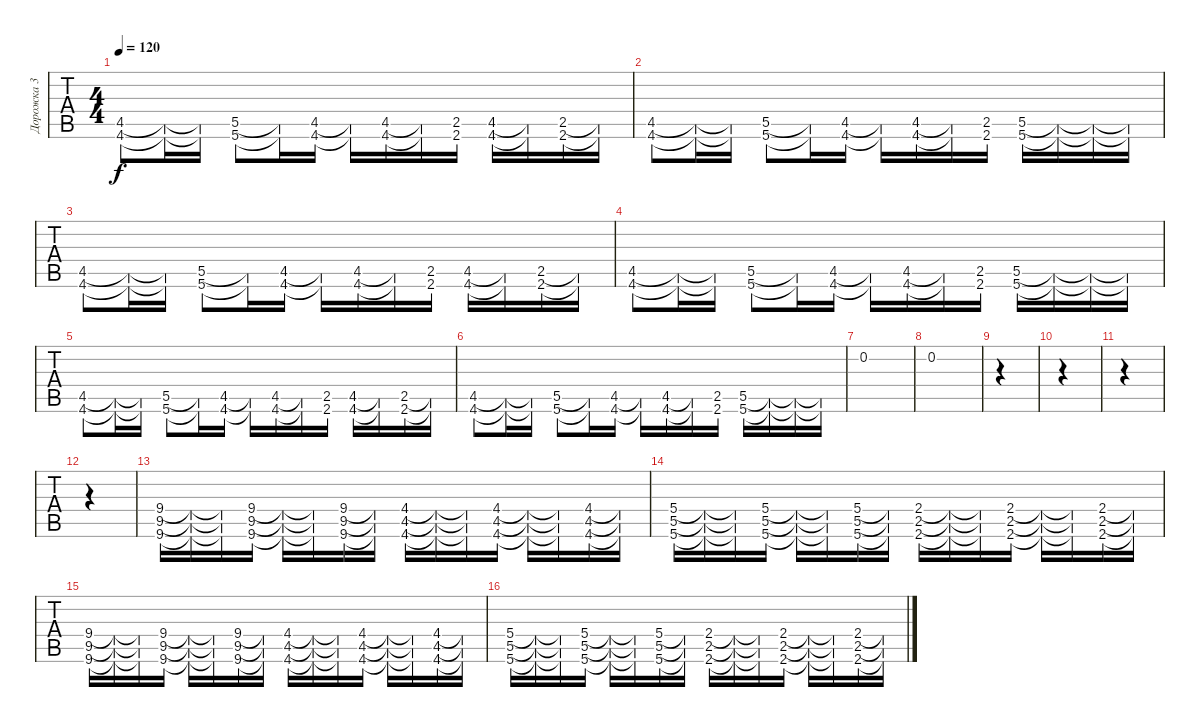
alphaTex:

\track ("Дорожка 3" "Дорожка 3") {instrument overdrivenguitar}
\staff {tabs}
\tuning (D4 A3 F3 C3 G2 C2) {hide}
\ts (4 4)
\tempo 120
\clef g2
\ks c
(4.5 4.6).8{dy f} (4.5{t} 4.6{t}).16 (4.5{t} 4.6{t}).16 (5.5 5.6).8 (5.5{t} 5.6{t}).16 (4.5 4.6).16 (4.5{t} 4.6{t}).16 (4.5 4.6).16 (4.5{t} 4.6{t}).16 (2.5 2.6).16 (4.5 4.6).16 (4.5{t} 4.6{t}).16 (2.5 2.6).16 (2.5{t} 2.6{t}).16 |
(4.5 4.6).8 (4.5{t} 4.6{t}).16 (4.5{t} 4.6{t}).16 (5.5 5.6).8 (5.5{t} 5.6{t}).16 (4.5 4.6).16 (4.5{t} 4.6{t}).16 (4.5 4.6).16 (4.5{t} 4.6{t}).16 (2.5 2.6).16 (5.5 5.6).16 (5.5{t} 5.6{t}).16 (5.5{t} 5.6{t}).16 (5.5{t} 5.6{t}).16 |
(4.5 4.6).8 (4.5{t} 4.6{t}).16 (4.5{t} 4.6{t}).16 (5.5 5.6).8 (5.5{t} 5.6{t}).16 (4.5 4.6).16 (4.5{t} 4.6{t}).16 (4.5 4.6).16 (4.5{t} 4.6{t}).16 (2.5 2.6).16 (4.5 4.6).16 (4.5{t} 4.6{t}).16 (2.5 2.6).16 (2.5{t} 2.6{t}).16 |
(4.5 4.6).8 (4.5{t} 4.6{t}).16 (4.5{t} 4.6{t}).16 (5.5 5.6).8 (5.5{t} 5.6{t}).16 (4.5 4.6).16 (4.5{t} 4.6{t}).16 (4.5 4.6).16 (4.5{t} 4.6{t}).16 (2.5 2.6).16 (5.5 5.6).16 (5.5{t} 5.6{t}).16 (5.5{t} 5.6{t}).16 (5.5{t} 5.6{t}).16 |
(4.5 4.6).8 (4.5{t} 4.6{t}).16 (4.5{t} 4.6{t}).16 (5.5 5.6).8 (5.5{t} 5.6{t}).16 (4.5 4.6).16 (4.5{t} 4.6{t}).16 (4.5 4.6).16 (4.5{t} 4.6{t}).16 (2.5 2.6).16 (4.5 4.6).16 (4.5{t} 4.6{t}).16 (2.5 2.6).16 (2.5{t} 2.6{t}).16 |
(4.5 4.6).8 (4.5{t} 4.6{t}).16 (4.5{t} 4.6{t}).16 (5.5 5.6).8 (5.5{t} 5.6{t}).16 (4.5 4.6).16 (4.5{t} 4.6{t}).16 (4.5 4.6).16 (4.5{t} 4.6{t}).16 (2.5 2.6).16 (5.5 5.6).16 (5.5{t} 5.6{t}).16 (5.5{t} 5.6{t}).16 (5.5{t} 5.6{t}).16 |
0.2.1 |
0.2.1 |
|
|
|
|
(9.4 9.5 9.6).16 (9.4{t} 9.5{t} 9.6{t}).16 (9.4{t} 9.5{t} 9.6{t}).16 (9.4 9.5 9.6).16 (9.4{t} 9.5{t} 9.6{t}).16 (9.4{t} 9.5{t} 9.6{t}).16 (9.4 9.5 9.6).16 (9.4{t} 9.5{t} 9.6{t}).16 (4.4 4.5 4.6).16 (4.4{t} 4.5{t} 4.6{t}).16 (4.4{t} 4.5{t} 4.6{t}).16 (4.4 4.5 4.6).16 (4.4{t} 4.5{t} 4.6{t}).16 (4.4{t} 4.5{t} 4.6{t}).16 (4.4 4.5 4.6).16 (4.4{t} 4.5{t} 4.6{t}).16 |
(5.4 5.5 5.6).16 (5.4{t} 5.5{t} 5.6{t}).16 (5.4{t} 5.5{t} 5.6{t}).16 (5.4 5.5 5.6).16 (5.4{t} 5.5{t} 5.6{t}).16 (5.4{t} 5.5{t} 5.6{t}).16 (5.4 5.5 5.6).16 (5.4{t} 5.5{t} 5.6{t}).16 (2.4 2.5 2.6).16 (2.4{t} 2.5{t} 2.6{t}).16 (2.4{t} 2.5{t} 2.6{t}).16 (2.4 2.5 2.6).16 (2.4{t} 2.5{t} 2.6{t}).16 (2.4{t} 2.5{t} 2.6{t}).16 (2.4 2.5 2.6).16 (2.4{t} 2.5{t} 2.6{t}).16 |
(9.4 9.5 9.6).16 (9.4{t} 9.5{t} 9.6{t}).16 (9.4{t} 9.5{t} 9.6{t}).16 (9.4 9.5 9.6).16 (9.4{t} 9.5{t} 9.6{t}).16 (9.4{t} 9.5{t} 9.6{t}).16 (9.4 9.5 9.6).16 (9.4{t} 9.5{t} 9.6{t}).16 (4.4 4.5 4.6).16 (4.4{t} 4.5{t} 4.6{t}).16 (4.4{t} 4.5{t} 4.6{t}).16 (4.4 4.5 4.6).16 (4.4{t} 4.5{t} 4.6{t}).16 (4.4{t} 4.5{t} 4.6{t}).16 (4.4 4.5 4.6).16 (4.4{t} 4.5{t} 4.6{t}).16 |
(5.4 5.5 5.6).16 (5.4{t} 5.5{t} 5.6{t}).16 (5.4{t} 5.5{t} 5.6{t}).16 (5.4 5.5 5.6).16 (5.4{t} 5.5{t} 5.6{t}).16 (5.4{t} 5.5{t} 5.6{t}).16 (5.4 5.5 5.6).16 (5.4{t} 5.5{t} 5.6{t}).16 (2.4 2.5 2.6).16 (2.4{t} 2.5{t} 2.6{t}).16 (2.4{t} 2.5{t} 2.6{t}).16 (2.4 2.5 2.6).16 (2.4{t} 2.5{t} 2.6{t}).16 (2.4{t} 2.5{t} 2.6{t}).16 (2.4 2.5 2.6).16 (2.4{t} 2.5{t} 2.6{t}).16
